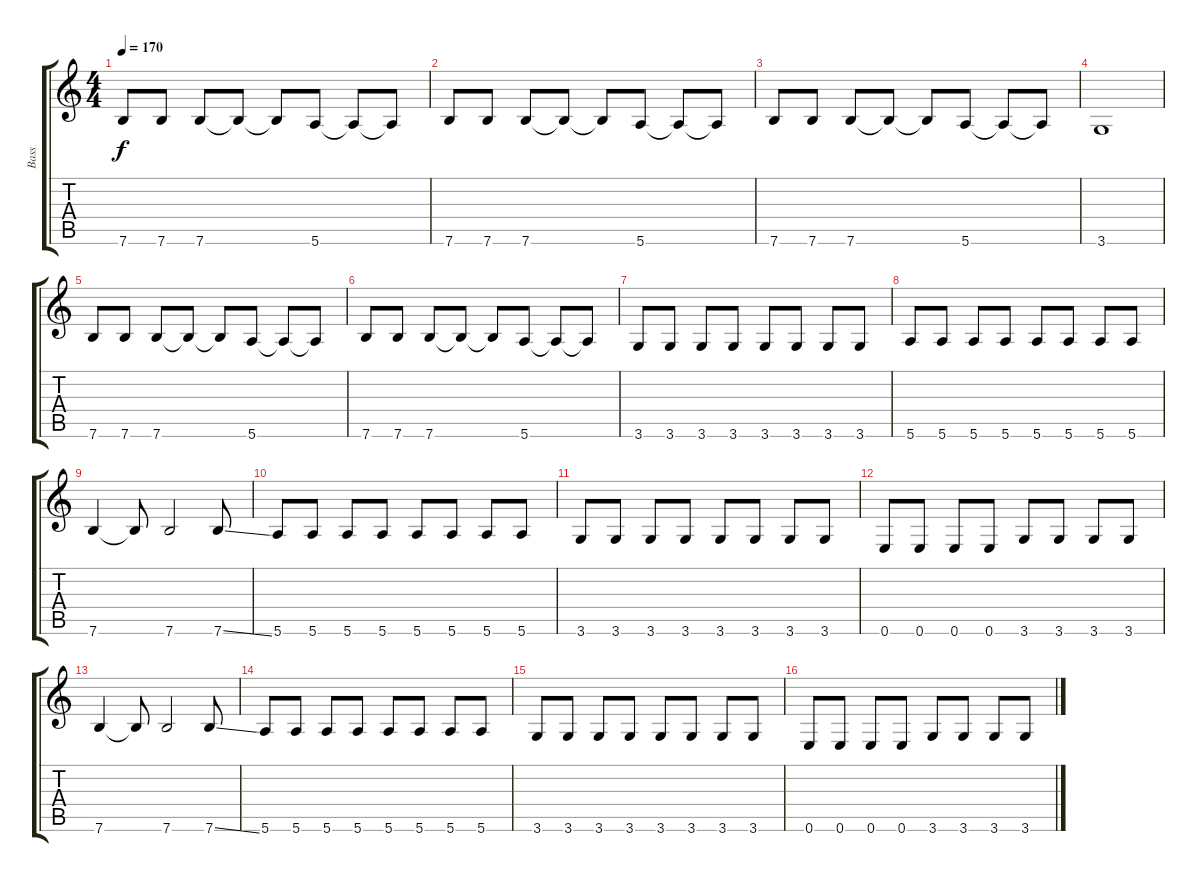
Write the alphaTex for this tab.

\track ("Bass" "Bass") {instrument electricbassfinger}
\staff {score tabs}
\tuning (E4 B3 G3 D3 A2 E2) {hide}
\ts (4 4)
\tempo 170
\clef g2
\ks c
7.6.8{dy f} 7.6.8 7.6.8 7.6{t}.8 7.6{t}.8 5.6.8 5.6{t}.8 5.6{t}.8 |
7.6.8 7.6.8 7.6.8 7.6{t}.8 7.6{t}.8 5.6.8 5.6{t}.8 5.6{t}.8 |
7.6.8 7.6.8 7.6.8 7.6{t}.8 7.6{t}.8 5.6.8 5.6{t}.8 5.6{t}.8 |
3.6.1 |
7.6.8 7.6.8 7.6.8 7.6{t}.8 7.6{t}.8 5.6.8 5.6{t}.8 5.6{t}.8 |
7.6.8 7.6.8 7.6.8 7.6{t}.8 7.6{t}.8 5.6.8 5.6{t}.8 5.6{t}.8 |
3.6.8 3.6.8 3.6.8 3.6.8 3.6.8 3.6.8 3.6.8 3.6.8 |
5.6.8 5.6.8 5.6.8 5.6.8 5.6.8 5.6.8 5.6.8 5.6.8 |
7.6.4 7.6{t}.8 7.6.2 7.6{ss}.8 |
5.6.8 5.6.8 5.6.8 5.6.8 5.6.8 5.6.8 5.6.8 5.6.8 |
3.6.8 3.6.8 3.6.8 3.6.8 3.6.8 3.6.8 3.6.8 3.6.8 |
0.6.8 0.6.8 0.6.8 0.6.8 3.6.8 3.6.8 3.6.8 3.6.8 |
7.6.4 7.6{t}.8 7.6.2 7.6{ss}.8 |
5.6.8 5.6.8 5.6.8 5.6.8 5.6.8 5.6.8 5.6.8 5.6.8 |
3.6.8 3.6.8 3.6.8 3.6.8 3.6.8 3.6.8 3.6.8 3.6.8 |
0.6.8 0.6.8 0.6.8 0.6.8 3.6.8 3.6.8 3.6.8 3.6.8
